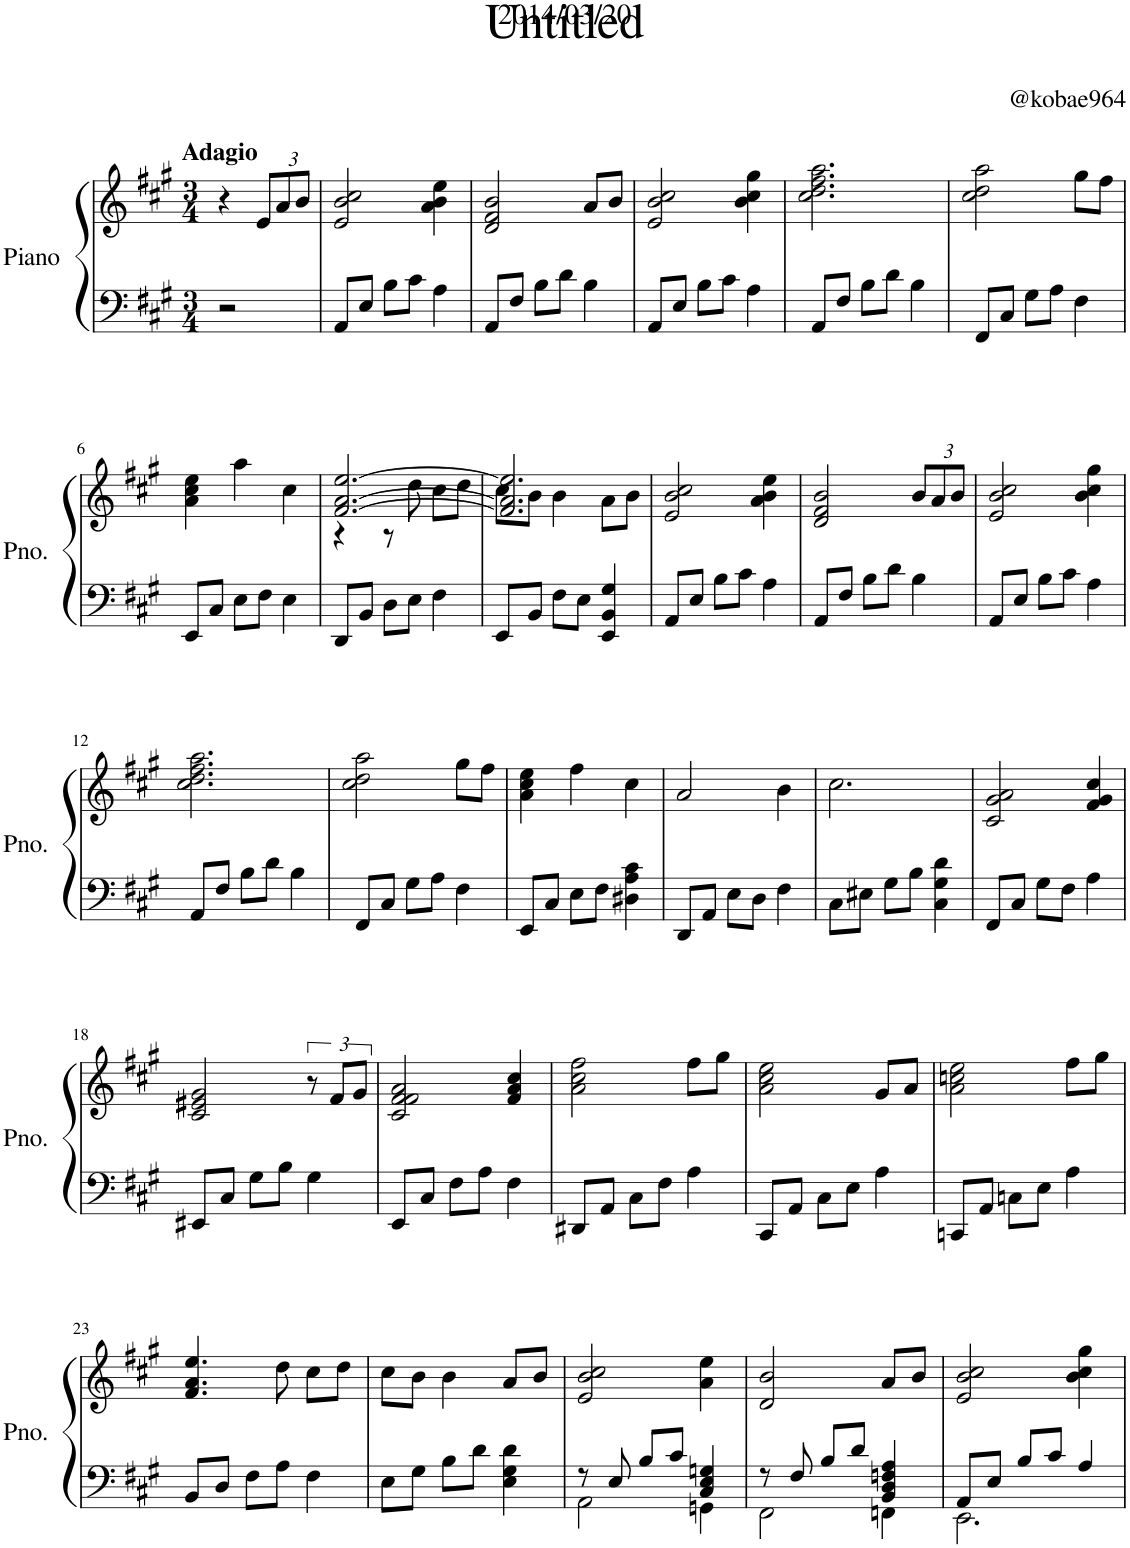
**kern	**kern
*part1	*part1
*staff2	*staff1
*I"Piano	*
*I'Pno.	*
*clefF4	*clefG2
*k[f#c#g#]	*k[f#c#g#]
*M3/4	*M3/4
=	=
!	!LO:TX:a:B:t=Adagio
2r	4r
*	*Xbrackettup
.	12e/L
.	12a/
.	12b/J
=1	=1
8AA/L	2e/ 2b/ 2cc#/
8E/J	.
8B\L	.
8c#\J	.
4A\	4a\ 4b\ 4ee\
=2	=2
8AA/L	2d/ 2f#/ 2b/
8F#/J	.
8B\L	.
8d\J	.
4B\	8a/L
.	8b/J
=3	=3
8AA/L	2e/ 2b/ 2cc#/
8E/J	.
8B\L	.
8c#\J	.
4A\	4b\ 4cc#\ 4gg#\
=4	=4
8AA/L	2.cc#\ 2.dd\ 2.ff#\ 2.aa\
8F#/J	.
8B\L	.
8d\J	.
4B\	.
=5	=5
8FF#/L	2cc#\ 2dd\ 2aa\
8C#/J	.
8G#\L	.
8A\J	.
4F#\	8gg#\L
.	8ff#\J
!!LO:LB:g=z
=6	=6
8EE/L	4a\ 4cc#\ 4ee\
8C#/J	.
8E\L	4aa\
8F#\J	.
4E\	4cc#\
=7	=7
*	*^
8DD/L	[2.f#/ [2.a/ [2.ee/	4r
8BB/J	.	.
8D\L	.	8r
8E\J	.	8dd\
4F#\	.	8cc#\L
.	.	8dd\J
=8	=8	=8
8EE/L	2.f#/] 2.a/] 2.ee/]	8cc#\L
8BB/J	.	8b\J
8F#\L	.	4b\
8E\J	.	.
4EE/ 4BB/ 4G#/	.	8a\L
.	.	8b\J
*	*v	*v
=9	=9
8AA/L	2e/ 2b/ 2cc#/
8E/J	.
8B\L	.
8c#\J	.
4A\	4a\ 4b\ 4ee\
=10	=10
8AA/L	2d/ 2f#/ 2b/
8F#/J	.
8B\L	.
8d\J	.
4B\	12b/L
.	12a/
.	12b/J
=11	=11
8AA/L	2e/ 2b/ 2cc#/
8E/J	.
8B\L	.
8c#\J	.
4A\	4b\ 4cc#\ 4gg#\
!!LO:LB:g=z
=12	=12
8AA/L	2.cc#\ 2.dd\ 2.ff#\ 2.aa\
8F#/J	.
8B\L	.
8d\J	.
4B\	.
=13	=13
8FF#/L	2cc#\ 2dd\ 2aa\
8C#/J	.
8G#\L	.
8A\J	.
4F#\	8gg#\L
.	8ff#\J
=14	=14
8EE/L	4a\ 4cc#\ 4ee\
8C#/J	.
8E\L	4ff#\
8F#\J	.
4D#X\ 4A\ 4c#\	4cc#\
=15	=15
8DD/L	2a/
8AA/J	.
8E\L	.
8D\J	.
4F#\	4b\
=16	=16
8C#\L	2.cc#\
8E#X\J	.
8G#\L	.
8B\J	.
4C#\ 4G#\ 4d\	.
=17	=17
8FF#/L	2c#/ 2g#/ 2a/
8C#/J	.
8G#\L	.
8F#\J	.
4A\	4f#/ 4g#/ 4cc#/
!!LO:LB:g=z
=18	=18
8EE#X/L	2c#/ 2e#X/ 2g#/
8C#/J	.
8G#\L	.
8B\J	.
*	*brackettup
4G#\	12r
.	12f#/L
.	12g#/J
=19	=19
8EE/L	2c#/ 2f#/ 2f#/ 2a/
8C#/J	.
8F#\L	.
8A\J	.
4F#\	4f#/ 4a/ 4cc#/
=20	=20
8DD#X/L	2a\ 2cc#\ 2ff#\
8AA/J	.
8C#\L	.
8F#\J	.
4A\	8ff#\L
.	8gg#\J
=21	=21
8CC#/L	2a\ 2cc#\ 2ee\
8AA/J	.
8C#\L	.
8E\J	.
4A\	8g#/L
.	8a/J
=22	=22
8CCn/L	2a\ 2ccn\ 2ee\
8AA/J	.
8Cn\L	.
8E\J	.
4A\	8ff#\L
.	8gg#\J
!!LO:LB:g=z
=23	=23
8BB/L	4.f#/ 4.a/ 4.ee/
8D/J	.
8F#\L	.
8A\J	8dd\
4F#\	8cc#\L
.	8dd\J
=24	=24
8E\L	8cc#\L
8G#\J	8b\J
8B\L	4b\
8d\J	.
4E\ 4G#\ 4d\	8a/L
.	8b/J
=25	=25
*^	*
8r	2AA\	2e/ 2b/ 2cc#/
8E/	.	.
8B/L	.	.
8c#/J	.	.
4C#/ 4E/ 4Gn/	4GGn\	4a\ 4ee\
=26	=26	=26
8r	2FF#\	2d/ 2b/
8F#/	.	.
8B/L	.	.
8d/J	.	.
4BB/ 4D/ 4Fn/ 4A/	4FFn\	8a/L
.	.	8b/J
=27	=27	=27
8AA/L	2.EE\	2e/ 2b/ 2cc#/
8E/J	.	.
8B/L	.	.
8c#/J	.	.
4A/	.	4b\ 4cc#\ 4gg#\
*v	*v	*
=	=
*-	*-
